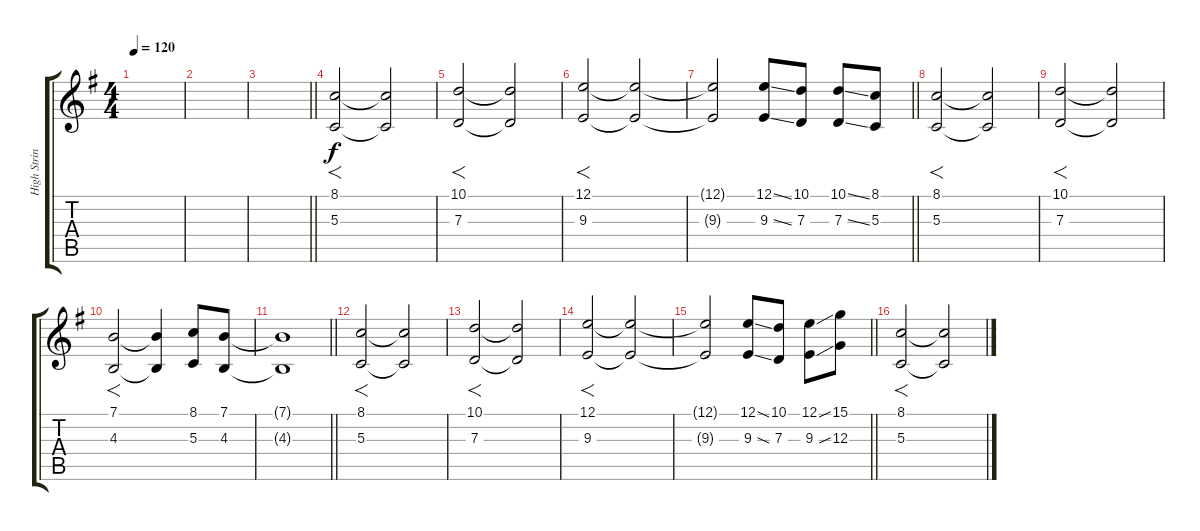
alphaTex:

\track ("High Strings Standard" "High Strin") {instrument stringensemble1}
\staff {score tabs}
\tuning (E4 B3 G3 D3 A2 E2) {hide}
\ts (4 4)
\tempo 120
\clef g2
\ks eminor
|
|
\barLineRight lightlight
|
(8.1 5.3).2{f volume 12 instrument stringensemble1} (8.1{t} 5.3{t}).2 |
(10.1 7.3).2{f} (10.1{t} 7.3{t}).2 |
(12.1 9.3).2{f} (12.1{t} 9.3{t}).2 |
\barLineRight lightlight
(12.1{t} 9.3{t}).2 (12.1{ss} 9.3{ss}).8 (10.1 7.3).8 (10.1{ss} 7.3{ss}).8 (8.1 5.3).8 |
(8.1 5.3).2{f} (8.1{t} 5.3{t}).2 |
(10.1 7.3).2{f} (10.1{t} 7.3{t}).2 |
(7.1 4.3).2{f} (7.1{t} 4.3{t}).4 (8.1 5.3).8 (7.1 4.3).8 |
\barLineRight lightlight
(7.1{t} 4.3{t}).1 |
\section ("" "")
(8.1 5.3).2{f volume 12 instrument stringensemble1} (8.1{t} 5.3{t}).2 |
(10.1 7.3).2{f} (10.1{t} 7.3{t}).2 |
(12.1 9.3).2{f} (12.1{t} 9.3{t}).2 |
\barLineRight lightlight
(12.1{t} 9.3{t}).2 (12.1{ss} 9.3{ss}).8 (10.1 7.3).8 (12.1{ss} 9.3{ss}).8 (15.1 12.3).8 |
(8.1 5.3).2{f} (8.1{t} 5.3{t}).2
